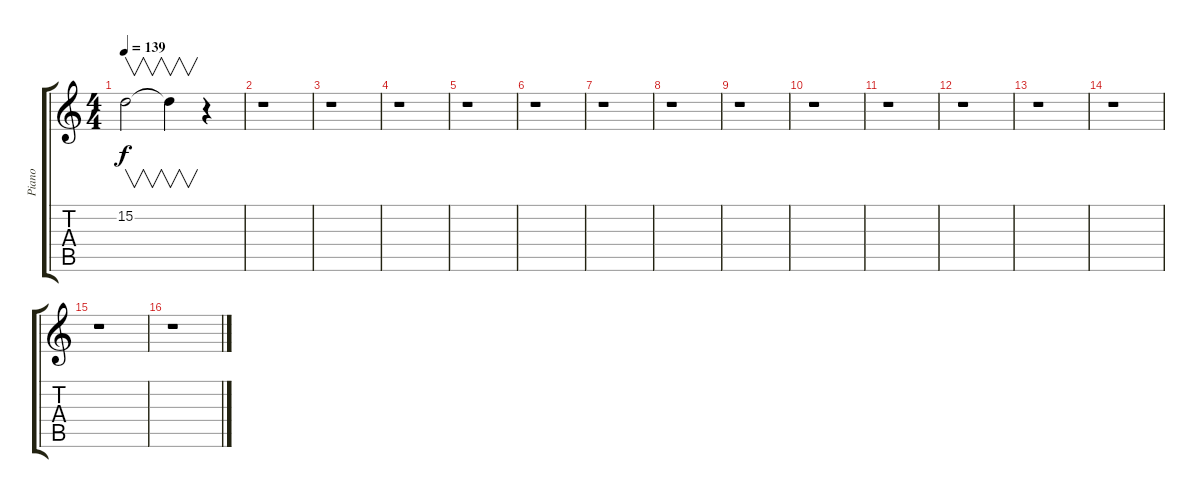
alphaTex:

\track ("Piano" "Piano") {instrument electricpiano1}
\staff {score tabs}
\tuning (E4 B3 G3 D3 A2 E2) {hide}
\ts (4 4)
\tempo 139
\clef g2
\ks c
15.2{t}.2{v dy f} 15.2{t}.4{v} r.4 |
r.1 |
r.1 |
r.1 |
r.1 |
r.1 |
r.1 |
r.1 |
r.1 |
r.1 |
r.1 |
r.1 |
r.1 |
r.1 |
r.1 |
r.1
